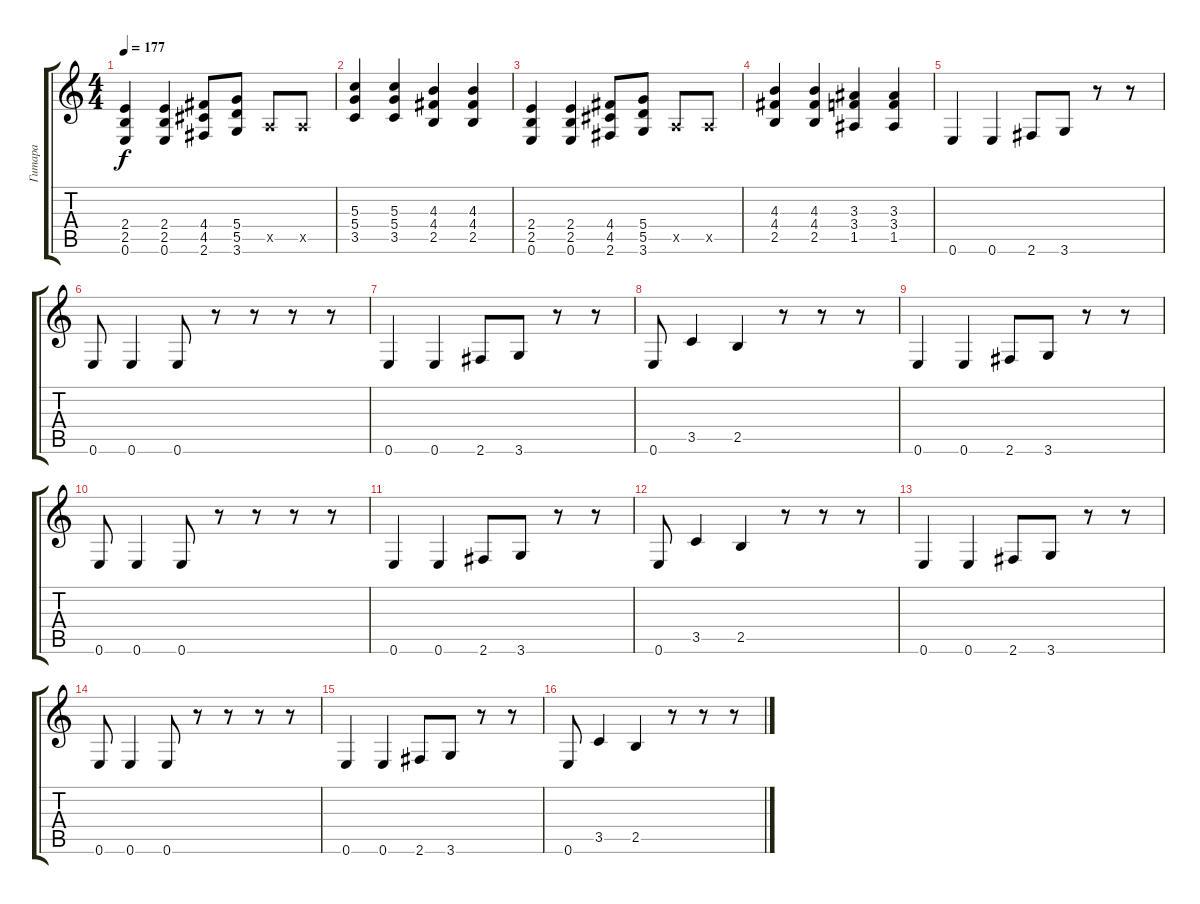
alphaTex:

\track ("Гитара" "Гитара") {instrument distortionguitar}
\staff {score tabs}
\tuning (E4 B3 G3 D3 A2 E2) {hide}
\ts (4 4)
\tempo 177
\clef g2
\ks c
(2.4 2.5 0.6).4{dy f} (2.4 2.5 0.6).4 (4.4 4.5 2.6).8 (5.4 5.5 3.6).8 0.5{x}.8 0.5{x}.8 |
(5.3 5.4 3.5).4 (5.3 5.4 3.5).4 (4.3 4.4 2.5).4 (4.3 4.4 2.5).4 |
(2.4 2.5 0.6).4 (2.4 2.5 0.6).4 (4.4 4.5 2.6).8 (5.4 5.5 3.6).8 0.5{x}.8 0.5{x}.8 |
(4.3 4.4 2.5).4 (4.3 4.4 2.5).4 (3.3 3.4 1.5).4 (3.3 3.4 1.5).4 |
0.6.4 0.6.4 2.6.8 3.6.8 r.8 r.8 |
0.6.8 0.6.4 0.6.8 r.8 r.8 r.8 r.8 |
0.6.4 0.6.4 2.6.8 3.6.8 r.8 r.8 |
0.6.8 3.5.4 2.5.4 r.8 r.8 r.8 |
0.6.4 0.6.4 2.6.8 3.6.8 r.8 r.8 |
0.6.8 0.6.4 0.6.8 r.8 r.8 r.8 r.8 |
0.6.4 0.6.4 2.6.8 3.6.8 r.8 r.8 |
0.6.8 3.5.4 2.5.4 r.8 r.8 r.8 |
0.6.4 0.6.4 2.6.8 3.6.8 r.8 r.8 |
0.6.8 0.6.4 0.6.8 r.8 r.8 r.8 r.8 |
0.6.4 0.6.4 2.6.8 3.6.8 r.8 r.8 |
0.6.8 3.5.4 2.5.4 r.8 r.8 r.8
